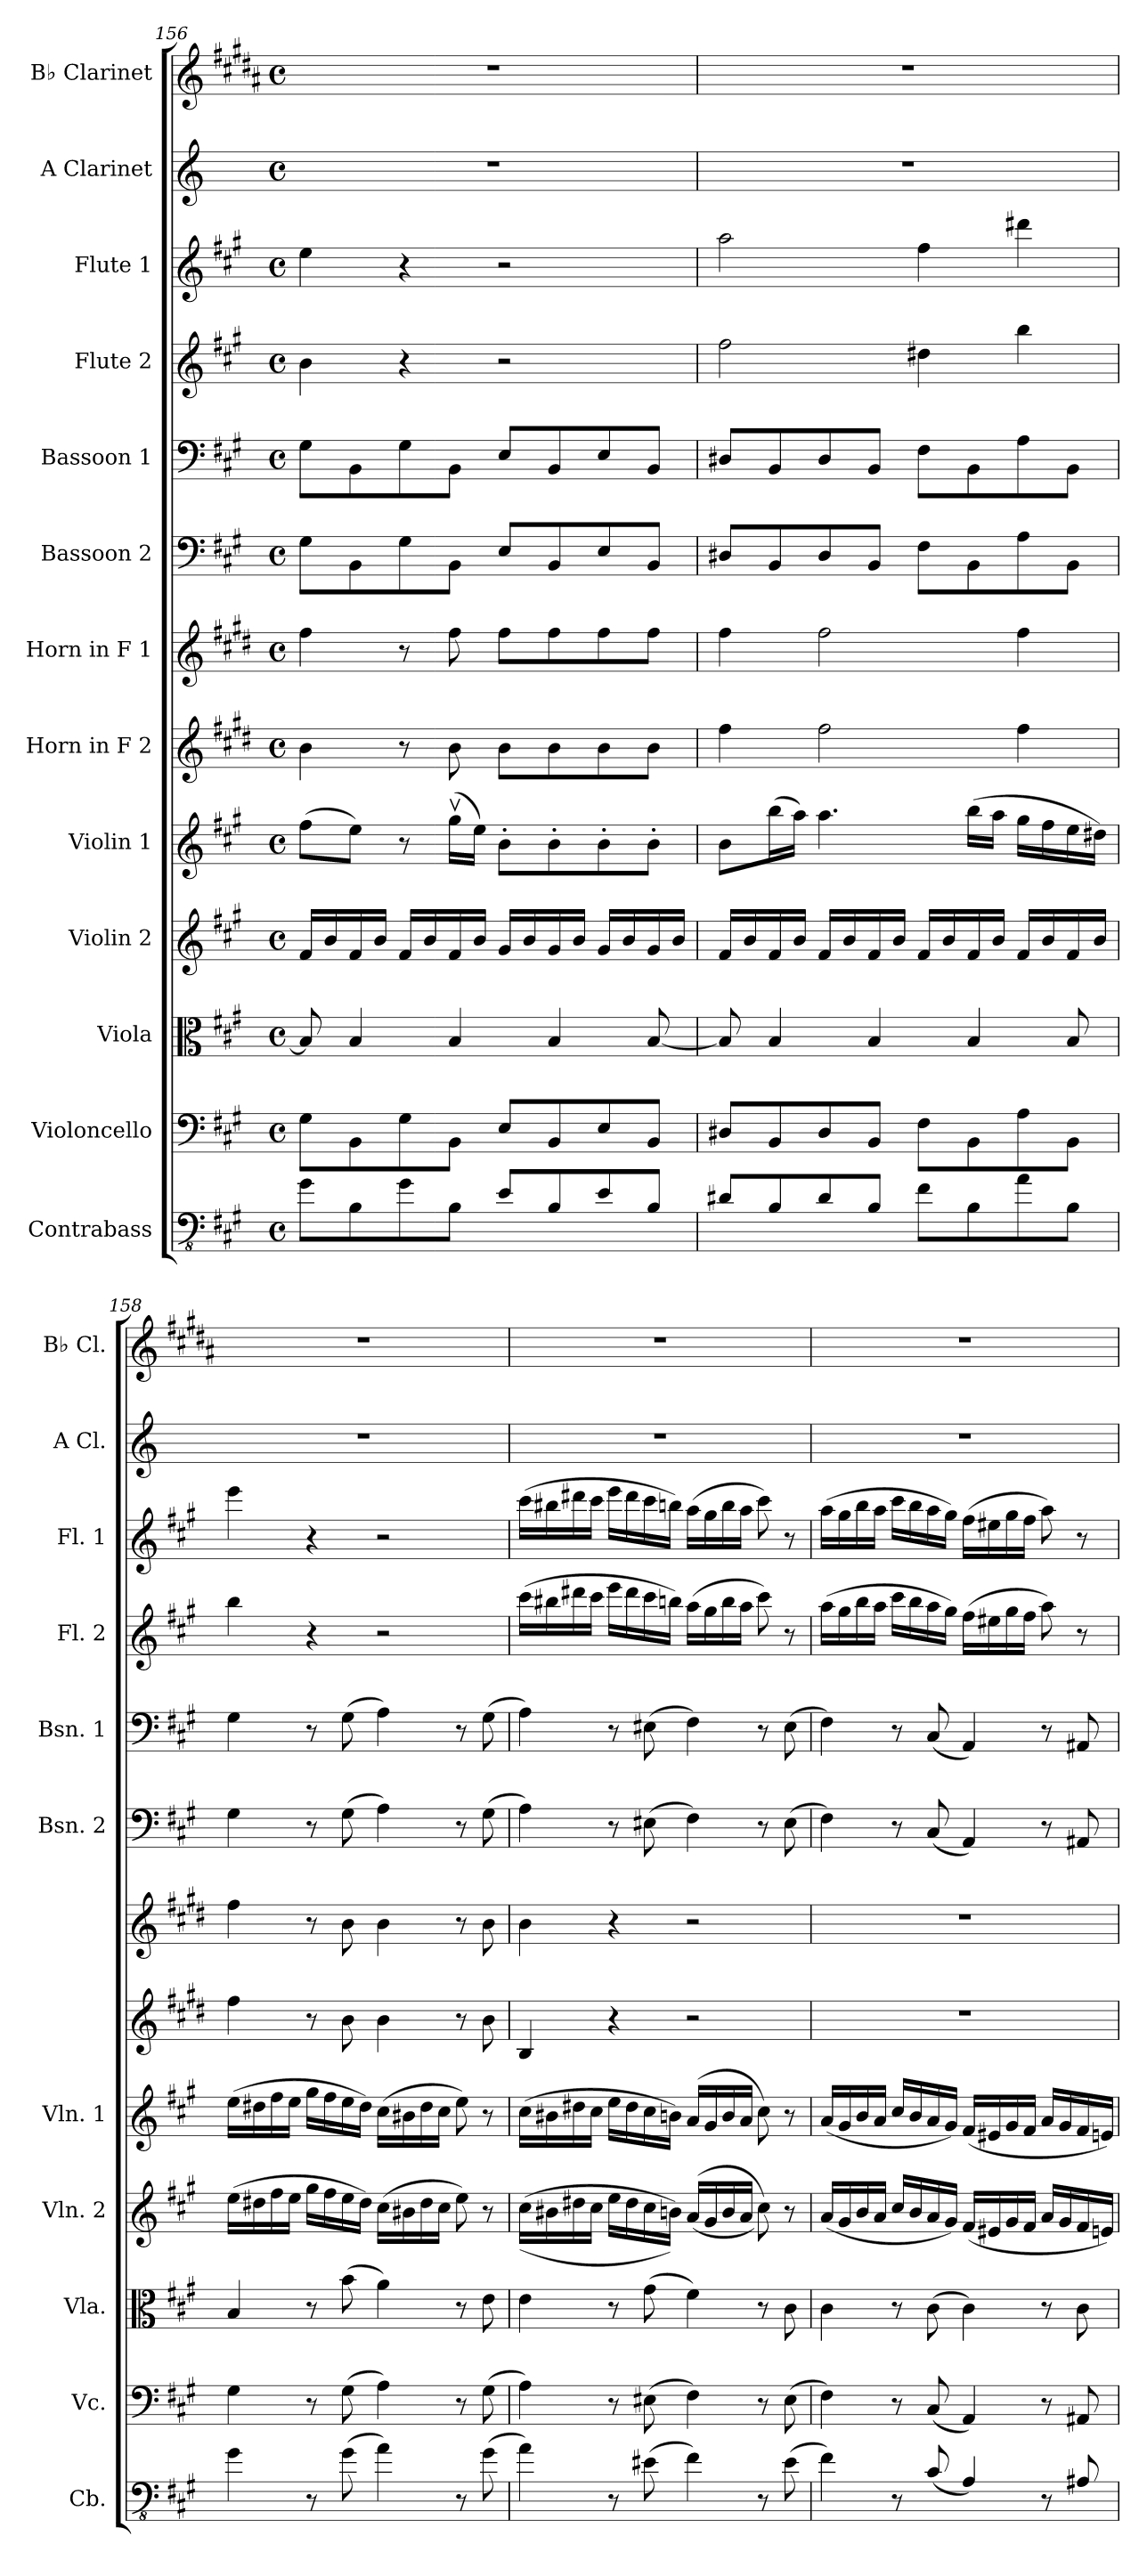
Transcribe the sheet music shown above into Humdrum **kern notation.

**kern	**kern	**kern	**kern	**kern	**kern	**kern	**kern	**kern	**kern	**kern	**kern	**kern
*part13	*part12	*part11	*part10	*part9	*part8	*part7	*part6	*part5	*part4	*part3	*part2	*part1
*staff13	*staff12	*staff11	*staff10	*staff9	*staff8	*staff7	*staff6	*staff5	*staff4	*staff3	*staff2	*staff1
*I"Contrabass	*I"Violoncello	*I"Viola	*I"Violin 2	*I"Violin 1	*I"Horn in F 2	*I"Horn in F 1	*I"Bassoon 2	*I"Bassoon 1	*I"Flute 2	*I"Flute 1	*I"A Clarinet	*I"B♭ Clarinet
*I'Cb.	*I'Vc.	*I'Vla.	*I'Vln. 2	*I'Vln. 1	*	*	*I'Bsn. 2	*I'Bsn. 1	*I'Fl. 2	*I'Fl. 1	*I'A Cl.	*I'B♭ Cl.
*clefFv4	*clefF4	*clefC3	*clefG2	*clefG2	*clefG2	*clefG2	*clefF4	*clefF4	*clefG2	*clefG2	*clefG2	*clefG2
*ITrd7c12	*	*	*	*	*ITrd4c7	*ITrd4c7	*	*	*	*	*ITrd2c3	*ITrd1c2
*k[f#c#g#]	*k[f#c#g#]	*k[f#c#g#]	*k[f#c#g#]	*k[f#c#g#]	*k[f#c#g#]	*k[f#c#g#]	*k[f#c#g#]	*k[f#c#g#]	*k[f#c#g#]	*k[f#c#g#]	*k[f#c#g#]	*k[f#c#g#]
*M4/4	*M4/4	*M4/4	*M4/4	*M4/4	*M4/4	*M4/4	*M4/4	*M4/4	*M4/4	*M4/4	*M4/4	*M4/4
*met(c)	*met(c)	*met(c)	*met(c)	*met(c)	*met(c)	*met(c)	*met(c)	*met(c)	*met(c)	*met(c)	*met(c)	*met(c)
=156	=156	=156	=156	=156	=156	=156	=156	=156	=156	=156	=156	=156
8GG#\L	8G#\L	8B/]	16f#/LL	(>8ff#\L	4e\	4b\	8G#\L	8G#\L	4b\	4ee\	1r	1r
.	.	.	16b/	.	.	.	.	.	.	.	.	.
8BBB\	8BB\	4B/	16f#/	8ee\J)	.	.	8BB\	8BB\	.	.	.	.
.	.	.	16b/JJ	.	.	.	.	.	.	.	.	.
8GG#\	8G#\	.	16f#/LL	8r	8r	8r	8G#\	8G#\	4r	4r	.	.
.	.	.	16b/	.	.	.	.	.	.	.	.	.
8BBB\J	8BB\J	4B/	16f#/	(>16gg#v\LL	8e\	8b\	8BB\J	8BB\J	.	.	.	.
.	.	.	16b/JJ	16ee\JJ)	.	.	.	.	.	.	.	.
8EE/L	8E/L	.	16g#/LL	8b'\L	8e\L	8b\L	8E/L	8E/L	2r	2r	.	.
.	.	.	16b/	.	.	.	.	.	.	.	.	.
8BBB/	8BB/	4B/	16g#/	8b'\	8e\	8b\	8BB/	8BB/	.	.	.	.
.	.	.	16b/JJ	.	.	.	.	.	.	.	.	.
8EE/	8E/	.	16g#/LL	8b'\	8e\	8b\	8E/	8E/	.	.	.	.
.	.	.	16b/	.	.	.	.	.	.	.	.	.
8BBB/J	8BB/J	[8B/	16g#/	8b'\J	8e\J	8b\J	8BB/J	8BB/J	.	.	.	.
.	.	.	16b/JJ	.	.	.	.	.	.	.	.	.
!!LO:PB:g=z
=157	=157	=157	=157	=157	=157	=157	=157	=157	=157	=157	=157	=157
8DD#X/L	8D#X/L	8B/]	16f#/LL	8b\L	4b\	4b\	8D#X/L	8D#X/L	2ff#\	2aa\	1r	1r
.	.	.	16b/	.	.	.	.	.	.	.	.	.
8BBB/	8BB/	4B/	16f#/	(>16bb\L	.	.	8BB/	8BB/	.	.	.	.
.	.	.	16b/JJ	16aa\JJ)	.	.	.	.	.	.	.	.
8DD#/	8D#/	.	16f#/LL	4.aa\	2b\	2b\	8D#/	8D#/	.	.	.	.
.	.	.	16b/	.	.	.	.	.	.	.	.	.
8BBB/J	8BB/J	4B/	16f#/	.	.	.	8BB/J	8BB/J	.	.	.	.
.	.	.	16b/JJ	.	.	.	.	.	.	.	.	.
8FF#\L	8F#\L	.	16f#/LL	.	.	.	8F#\L	8F#\L	4dd#X\	4ff#\	.	.
.	.	.	16b/	.	.	.	.	.	.	.	.	.
8BBB\	8BB\	4B/	16f#/	(>16bb\LL	.	.	8BB\	8BB\	.	.	.	.
.	.	.	16b/JJ	16aa\JJ	.	.	.	.	.	.	.	.
8AA\	8A\	.	16f#/LL	16gg#\LL	4b\	4b\	8A\	8A\	4bb\	4ddd#X\	.	.
.	.	.	16b/	16ff#\	.	.	.	.	.	.	.	.
8BBB\J	8BB\J	8B/	16f#/	16ee\	.	.	8BB\J	8BB\J	.	.	.	.
.	.	.	16b/JJ	16dd#X\JJ)	.	.	.	.	.	.	.	.
=158	=158	=158	=158	=158	=158	=158	=158	=158	=158	=158	=158	=158
4GG#\	4G#\	4B/	(>16ee\LL	(>16ee\LL	4b\	4b\	4G#\	4G#\	4bb\	4eee\	1r	1r
.	.	.	16dd#X\	16dd#X\	.	.	.	.	.	.	.	.
.	.	.	16ff#\	16ff#\	.	.	.	.	.	.	.	.
.	.	.	16ee\JJ	16ee\JJ	.	.	.	.	.	.	.	.
8r	8r	8r	16gg#\LL	16gg#\LL	8r	8r	8r	8r	4r	4r	.	.
.	.	.	16ff#\	16ff#\	.	.	.	.	.	.	.	.
(>8GG#\	(>8G#\	(>8b\	16ee\	16ee\	8e\	8e\	(>8G#\	(>8G#\	.	.	.	.
.	.	.	16dd#\JJ)	16dd#\JJ)	.	.	.	.	.	.	.	.
4AA\)	4A\)	4a\)	(>16cc#\LL	(>16cc#\LL	4e\	4e\	4A\)	4A\)	2r	2r	.	.
.	.	.	16b#X\	16b#X\	.	.	.	.	.	.	.	.
.	.	.	16dd#\	16dd#\	.	.	.	.	.	.	.	.
.	.	.	16cc#\JJ	16cc#\JJ	.	.	.	.	.	.	.	.
8r	8r	8r	8ee\)	8ee\)	8r	8r	8r	8r	.	.	.	.
(>8GG#\	(>8G#\	8e\	8r	8r	8e\	8e\	(>8G#\	(>8G#\	.	.	.	.
!!LO:PB:g=z
=159	=159	=159	=159	=159	=159	=159	=159	=159	=159	=159	=159	=159
4AA\)	4A\)	4e\	(>(>16cc#\LL	(>16cc#\LL	4E/	4e\	4A\)	4A\)	(>16ccc#\LL	(>16ccc#\LL	1r	1r
.	.	.	16b#X\	16b#X\	.	.	.	.	16bb#X\	16bb#X\	.	.
.	.	.	16dd#X\	16dd#X\	.	.	.	.	16ddd#X\	16ddd#X\	.	.
.	.	.	16cc#\JJ	16cc#\JJ	.	.	.	.	16ccc#\JJ	16ccc#\JJ	.	.
8r	8r	8r	16ee\LL	16ee\LL	4r	4r	8r	8r	16eee\LL	16eee\LL	.	.
.	.	.	16dd#\	16dd#\	.	.	.	.	16ddd#\	16ddd#\	.	.
(>8EE#X\	(>8E#X\	(>8g#\	16cc#\	16cc#\	.	.	(>8E#X\	(>8E#X\	16ccc#\	16ccc#\	.	.
.	.	.	16bn\JJ))	16bn\JJ)	.	.	.	.	16bbn\JJ)	16bbn\JJ)	.	.
4FF#\)	4F#\)	4f#\)	(>(>16a/LL	(>16a/LL	2r	2r	4F#\)	4F#\)	(>16aa\LL	(>16aa\LL	.	.
.	.	.	16g#/	16g#/	.	.	.	.	16gg#\	16gg#\	.	.
.	.	.	16b/	16b/	.	.	.	.	16bb\	16bb\	.	.
.	.	.	16a/JJ	16a/JJ	.	.	.	.	16aa\JJ	16aa\JJ	.	.
8r	8r	8r	8cc#\))	8cc#\)	.	.	8r	8r	8ccc#\)	8ccc#\)	.	.
(>8EE#\	(>8E#\	8c#\	8r	8r	.	.	(>8E#\	(>8E#\	8r	8r	.	.
=160	=160	=160	=160	=160	=160	=160	=160	=160	=160	=160	=160	=160
4FF#\)	4F#\)	4c#\	(<16a/LL	(<16a/LL	1r	1r	4F#\)	4F#\)	(>16aa\LL	(>16aa\LL	1r	1r
.	.	.	16g#/	16g#/	.	.	.	.	16gg#\	16gg#\	.	.
.	.	.	16b/	16b/	.	.	.	.	16bb\	16bb\	.	.
.	.	.	16a/JJ	16a/JJ	.	.	.	.	16aa\JJ	16aa\JJ	.	.
8r	8r	8r	16cc#/LL	16cc#/LL	.	.	8r	8r	16ccc#\LL	16ccc#\LL	.	.
.	.	.	16b/	16b/	.	.	.	.	16bb\	16bb\	.	.
(<8CC#/	(<8C#/	(>8c#\	16a/	16a/	.	.	(<8C#/	(<8C#/	16aa\	16aa\	.	.
.	.	.	16g#/JJ)	16g#/JJ)	.	.	.	.	16gg#\JJ)	16gg#\JJ)	.	.
4AAA/)	4AA/)	4c#\)	(<16f#/LL	(<16f#/LL	.	.	4AA/)	4AA/)	(>16ff#\LL	(>16ff#\LL	.	.
.	.	.	16e#X/	16e#X/	.	.	.	.	16ee#X\	16ee#X\	.	.
.	.	.	16g#/	16g#/	.	.	.	.	16gg#\	16gg#\	.	.
.	.	.	16f#/JJ	16f#/JJ	.	.	.	.	16ff#\JJ	16ff#\JJ	.	.
8r	8r	8r	16a/LL	16a/LL	.	.	8r	8r	8aa\)	8aa\)	.	.
.	.	.	16g#/	16g#/	.	.	.	.	.	.	.	.
8AAA#X/	8AA#X/	8c#\	16f#/	16f#/	.	.	8AA#X/	8AA#X/	8r	8r	.	.
.	.	.	16en/JJ)	16en/JJ)	.	.	.	.	.	.	.	.
=	=	=	=	=	=	=	=	=	=	=	=	=
*-	*-	*-	*-	*-	*-	*-	*-	*-	*-	*-	*-	*-
